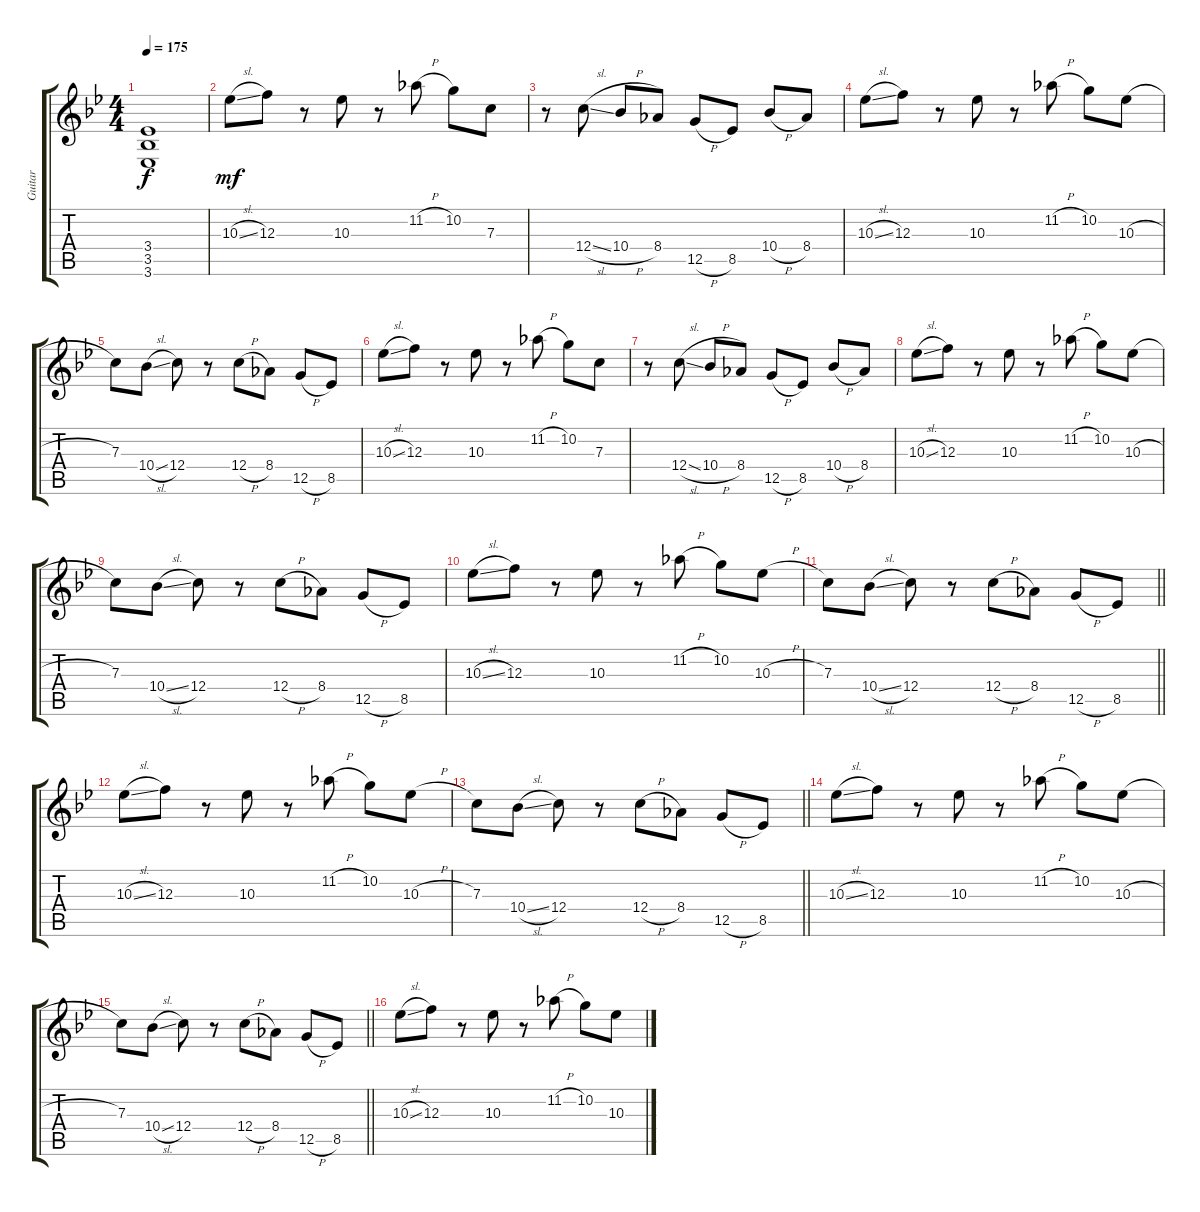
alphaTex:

\track ("Guitar" "Guitar") {instrument overdrivenguitar}
\staff {score tabs}
\tuning (D4 A3 F3 C3 G2 C2) {hide}
\ts (4 4)
\tempo 175
\clef g2
\ks bb
(3.4{t} 3.5{t} 3.6{t}).1{dy f} |
10.3{sl}.8{dy mf} 12.3.8 r.8 10.3.8 r.8 11.2{h}.8 10.2.8 7.3.8 |
r.8 12.4{sl}.8 10.4{h}.8 8.4.8 12.5{h}.8 8.5.8 10.4{h}.8 8.4.8 |
10.3{sl}.8 12.3.8 r.8 10.3.8 r.8 11.2{h}.8 10.2.8 10.3{h}.8 |
7.3.8 10.4{sl}.8 12.4.8 r.8 12.4{h}.8 8.4.8 12.5{h}.8 8.5.8 |
10.3{sl}.8 12.3.8 r.8 10.3.8 r.8 11.2{h}.8 10.2.8 7.3.8 |
r.8 12.4{sl}.8 10.4{h}.8 8.4.8 12.5{h}.8 8.5.8 10.4{h}.8 8.4.8 |
10.3{sl}.8 12.3.8 r.8 10.3.8 r.8 11.2{h}.8 10.2.8 10.3{h}.8 |
7.3.8 10.4{sl}.8 12.4.8 r.8 12.4{h}.8 8.4.8 12.5{h}.8 8.5.8 |
10.3{sl}.8 12.3.8 r.8 10.3.8 r.8 11.2{h}.8 10.2.8 10.3{h}.8 |
\barLineRight lightlight
7.3.8 10.4{sl}.8 12.4.8 r.8 12.4{h}.8 8.4.8 12.5{h}.8 8.5.8 |
10.3{sl}.8 12.3.8 r.8 10.3.8 r.8 11.2{h}.8 10.2.8 10.3{h}.8 |
\barLineRight lightlight
7.3.8 10.4{sl}.8 12.4.8 r.8 12.4{h}.8 8.4.8 12.5{h}.8 8.5.8 |
10.3{sl}.8 12.3.8 r.8 10.3.8 r.8 11.2{h}.8 10.2.8 10.3{h}.8 |
\barLineRight lightlight
7.3.8 10.4{sl}.8 12.4.8 r.8 12.4{h}.8 8.4.8 12.5{h}.8 8.5.8 |
10.3{sl}.8 12.3.8 r.8 10.3.8 r.8 11.2{h}.8 10.2.8 10.3{h}.8
